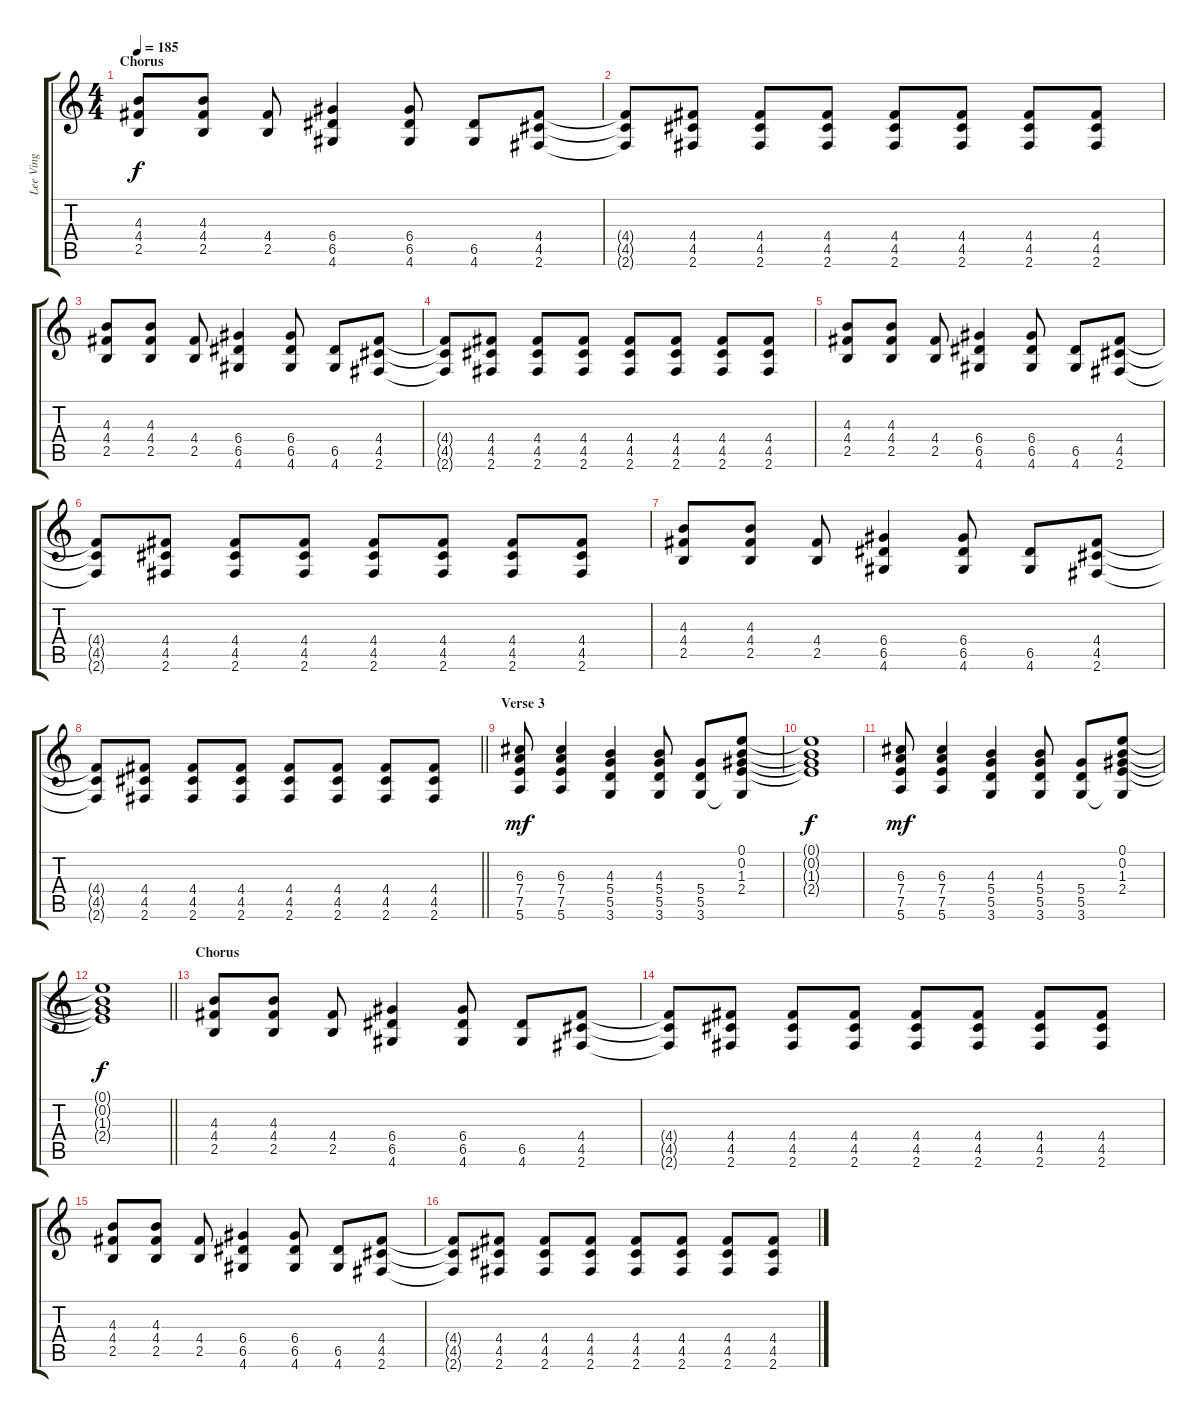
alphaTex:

\track ("Lee Ving" "Lee Ving") {instrument overdrivenguitar}
\staff {score tabs}
\tuning (E4 B3 G3 D3 A2 E2) {hide}
\ts (4 4)
\section ("" "Chorus")
\tempo 185
\clef g2
\ks c
(4.3 4.4 2.5).8{dy f} (4.3 4.4 2.5).8 (4.4 2.5).8 (6.4 6.5 4.6).4 (6.4 6.5 4.6).8 (6.5 4.6).8 (4.4 4.5 2.6).8 |
(4.4{t} 4.5{t} 2.6{t}).8 (4.4 4.5 2.6).8 (4.4 4.5 2.6).8 (4.4 4.5 2.6).8 (4.4 4.5 2.6).8 (4.4 4.5 2.6).8 (4.4 4.5 2.6).8 (4.4 4.5 2.6).8 |
(4.3 4.4 2.5).8 (4.3 4.4 2.5).8 (4.4 2.5).8 (6.4 6.5 4.6).4 (6.4 6.5 4.6).8 (6.5 4.6).8 (4.4 4.5 2.6).8 |
(4.4{t} 4.5{t} 2.6{t}).8 (4.4 4.5 2.6).8 (4.4 4.5 2.6).8 (4.4 4.5 2.6).8 (4.4 4.5 2.6).8 (4.4 4.5 2.6).8 (4.4 4.5 2.6).8 (4.4 4.5 2.6).8 |
(4.3 4.4 2.5).8 (4.3 4.4 2.5).8 (4.4 2.5).8 (6.4 6.5 4.6).4 (6.4 6.5 4.6).8 (6.5 4.6).8 (4.4 4.5 2.6).8 |
(4.4{t} 4.5{t} 2.6{t}).8 (4.4 4.5 2.6).8 (4.4 4.5 2.6).8 (4.4 4.5 2.6).8 (4.4 4.5 2.6).8 (4.4 4.5 2.6).8 (4.4 4.5 2.6).8 (4.4 4.5 2.6).8 |
(4.3 4.4 2.5).8 (4.3 4.4 2.5).8 (4.4 2.5).8 (6.4 6.5 4.6).4 (6.4 6.5 4.6).8 (6.5 4.6).8 (4.4 4.5 2.6).8 |
\barLineRight lightlight
(4.4{t} 4.5{t} 2.6{t}).8 (4.4 4.5 2.6).8 (4.4 4.5 2.6).8 (4.4 4.5 2.6).8 (4.4 4.5 2.6).8 (4.4 4.5 2.6).8 (4.4 4.5 2.6).8 (4.4 4.5 2.6).8 |
\section ("" "Verse 3")
(6.3 7.4 7.5 5.6).8{dy mf} (6.3 7.4 7.5 5.6).4 (4.3 5.4 5.5 3.6).4 (4.3 5.4 5.5 3.6).8 (5.4 5.5 3.6).8 (0.1 0.2 1.3 2.4 3.6{t}).8 |
(0.1{t} 0.2{t} 1.3{t} 2.4{t}).1{dy f} |
(6.3 7.4 7.5 5.6).8{dy mf} (6.3 7.4 7.5 5.6).4 (4.3 5.4 5.5 3.6).4 (4.3 5.4 5.5 3.6).8 (5.4 5.5 3.6).8 (0.1 0.2 1.3 2.4 3.6{t}).8 |
\barLineRight lightlight
(0.1{t} 0.2{t} 1.3{t} 2.4{t}).1{dy f} |
\section ("" "Chorus")
(4.3 4.4 2.5).8 (4.3 4.4 2.5).8 (4.4 2.5).8 (6.4 6.5 4.6).4 (6.4 6.5 4.6).8 (6.5 4.6).8 (4.4 4.5 2.6).8 |
(4.4{t} 4.5{t} 2.6{t}).8 (4.4 4.5 2.6).8 (4.4 4.5 2.6).8 (4.4 4.5 2.6).8 (4.4 4.5 2.6).8 (4.4 4.5 2.6).8 (4.4 4.5 2.6).8 (4.4 4.5 2.6).8 |
(4.3 4.4 2.5).8 (4.3 4.4 2.5).8 (4.4 2.5).8 (6.4 6.5 4.6).4 (6.4 6.5 4.6).8 (6.5 4.6).8 (4.4 4.5 2.6).8 |
(4.4{t} 4.5{t} 2.6{t}).8 (4.4 4.5 2.6).8 (4.4 4.5 2.6).8 (4.4 4.5 2.6).8 (4.4 4.5 2.6).8 (4.4 4.5 2.6).8 (4.4 4.5 2.6).8 (4.4 4.5 2.6).8
